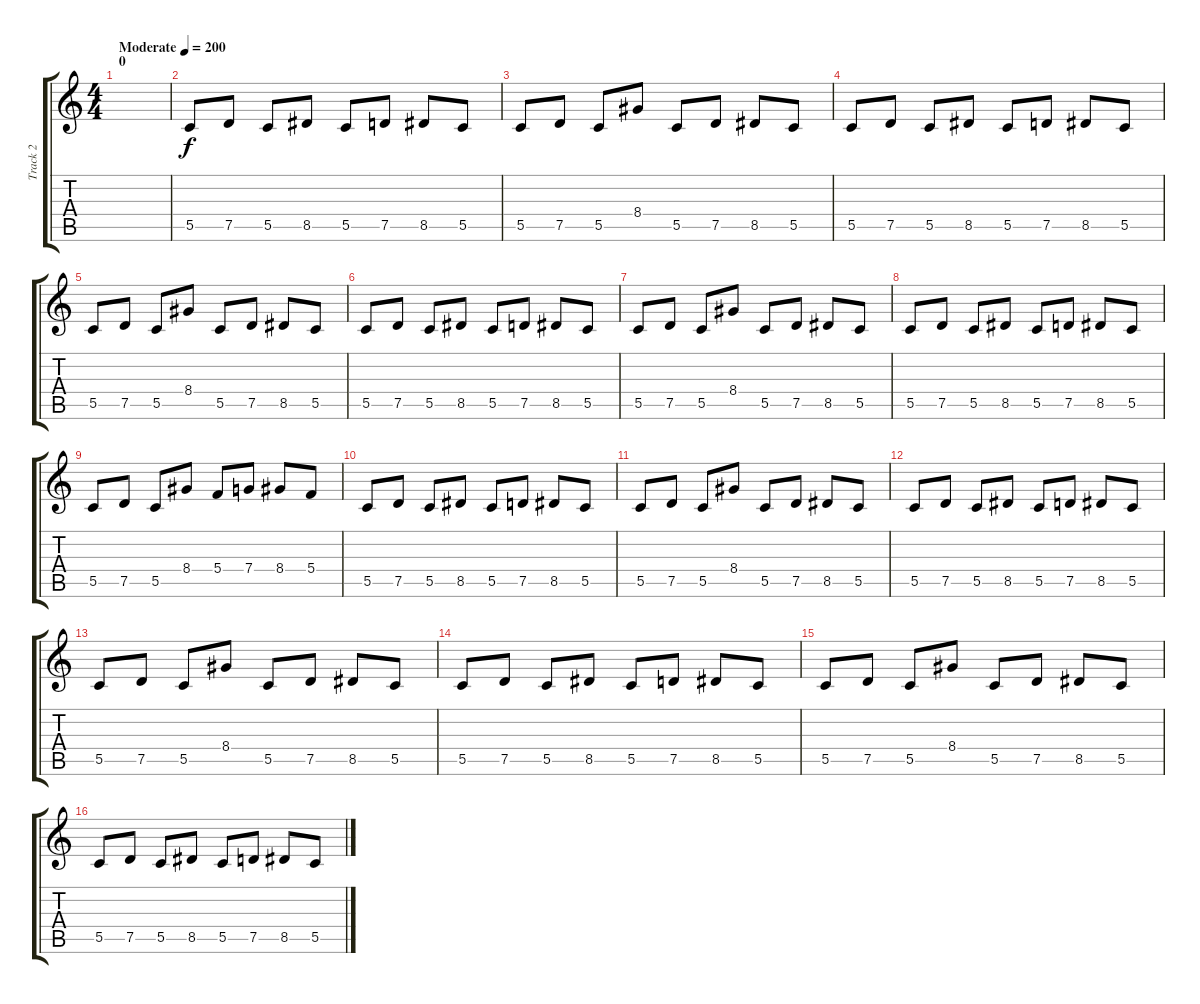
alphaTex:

\track ("Track 2" "Track 2") {instrument distortionguitar}
\staff {score tabs}
\tuning (D4 A3 F3 C3 G2 C2) {hide}
\ts (4 4)
\section ("" "0")
\tempo (200 "Moderate")
\clef g2
\ks c
|
5.5.8 7.5.8 5.5.8 8.5.8 5.5.8 7.5.8 8.5.8 5.5.8 |
5.5.8 7.5.8 5.5.8 8.4.8 5.5.8 7.5.8 8.5.8 5.5.8 |
5.5.8 7.5.8 5.5.8 8.5.8 5.5.8 7.5.8 8.5.8 5.5.8 |
5.5.8 7.5.8 5.5.8 8.4.8 5.5.8 7.5.8 8.5.8 5.5.8 |
5.5.8 7.5.8 5.5.8 8.5.8 5.5.8 7.5.8 8.5.8 5.5.8 |
5.5.8 7.5.8 5.5.8 8.4.8 5.5.8 7.5.8 8.5.8 5.5.8 |
5.5.8 7.5.8 5.5.8 8.5.8 5.5.8 7.5.8 8.5.8 5.5.8 |
5.5.8 7.5.8 5.5.8 8.4.8 5.4.8 7.4.8 8.4.8 5.4.8 |
5.5.8 7.5.8 5.5.8 8.5.8 5.5.8 7.5.8 8.5.8 5.5.8 |
5.5.8 7.5.8 5.5.8 8.4.8 5.5.8 7.5.8 8.5.8 5.5.8 |
5.5.8 7.5.8 5.5.8 8.5.8 5.5.8 7.5.8 8.5.8 5.5.8 |
5.5.8 7.5.8 5.5.8 8.4.8 5.5.8 7.5.8 8.5.8 5.5.8 |
5.5.8 7.5.8 5.5.8 8.5.8 5.5.8 7.5.8 8.5.8 5.5.8 |
5.5.8 7.5.8 5.5.8 8.4.8 5.5.8 7.5.8 8.5.8 5.5.8 |
5.5.8 7.5.8 5.5.8 8.5.8 5.5.8 7.5.8 8.5.8 5.5.8
